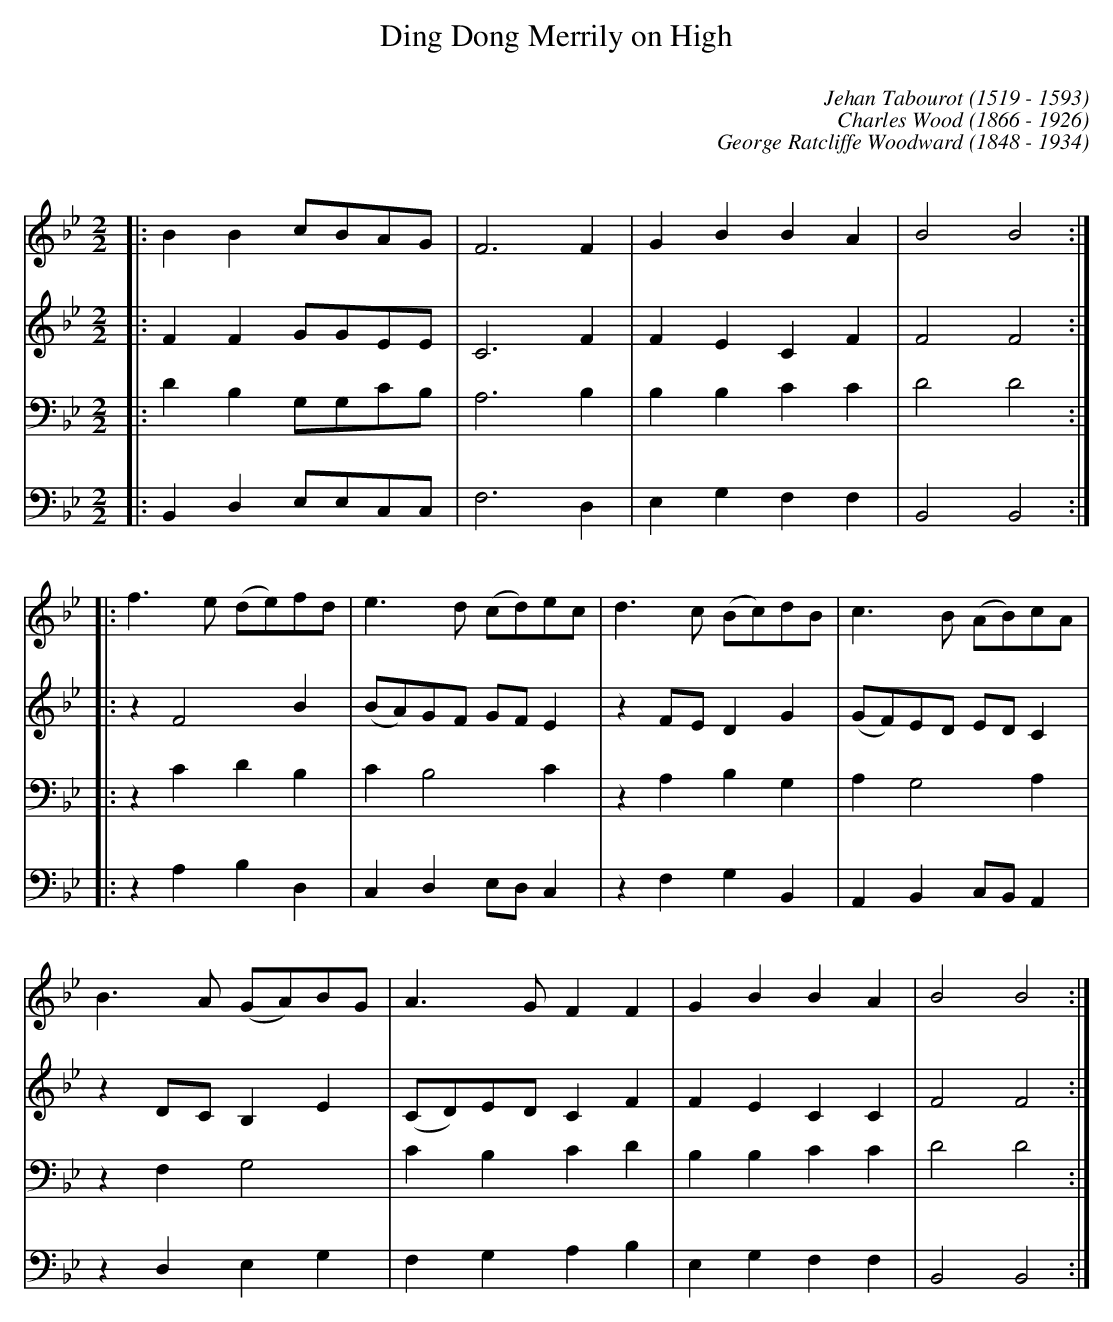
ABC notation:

X:1
C:
T:Ding Dong Merrily on High
C:Jehan Tabourot (1519 - 1593)
C:Charles Wood (1866 - 1926)
C:George Ratcliffe Woodward (1848 - 1934)
C:
M:2/2
L:1/8
K:Bbmaj
V:1
|: B2B2 cBAG | F6F2 | G2B2 B2A2 | B4 B4 :|
|: f2>e2 (de)fd | e2>d2 (cd)ec | d2>c2 (Bc)dB | c2>B2 (AB)cA |
B2>A2 (GA)BG | A2>G2 F2F2 | G2B2 B2A2 | B4 B4 :|
V:2
|: F2F2 GGEE | C6F2 | F2E2 C2F2 | F4F4 :|
|: z2F4B2 | (BA)GF GFE2 | z2FE D2G2 | (GF)ED EDC2 |
z2DC B,2E2 | (CD)ED C2F2 | F2E2 C2C2 | F4 F4 :|
V:3
K: soprano
|: D2B,2 G,G,CB, | A,6B,2  | B,2B,2 C2C2 | D4D4 :|
|: z2C2 D2B,2 | C2B,4C2 | z2A,2 B,2G,2 | A,2G,4A,2 |
z2F,2 G,4 | C2B,2 C2D2 | B,2B,2 C2C2 | D4 D4 :|
V:4
|: B,,2D,2 E,E,C,C, | F,6D,2 | E,2G,2 F,2F,2 | B,,4B,,4 :|
|: z2A,2 B,2D,2 | C,2D,2 E,D,C,2 | z2F,2 G,2B,,2 | A,,2B,,2 C,B,,A,,2 |
z2D,2 E,2G,2 | F,2G,2 A,2B,2 | E,2G,2 F,2F,2 | B,,4 B,,4 :|
